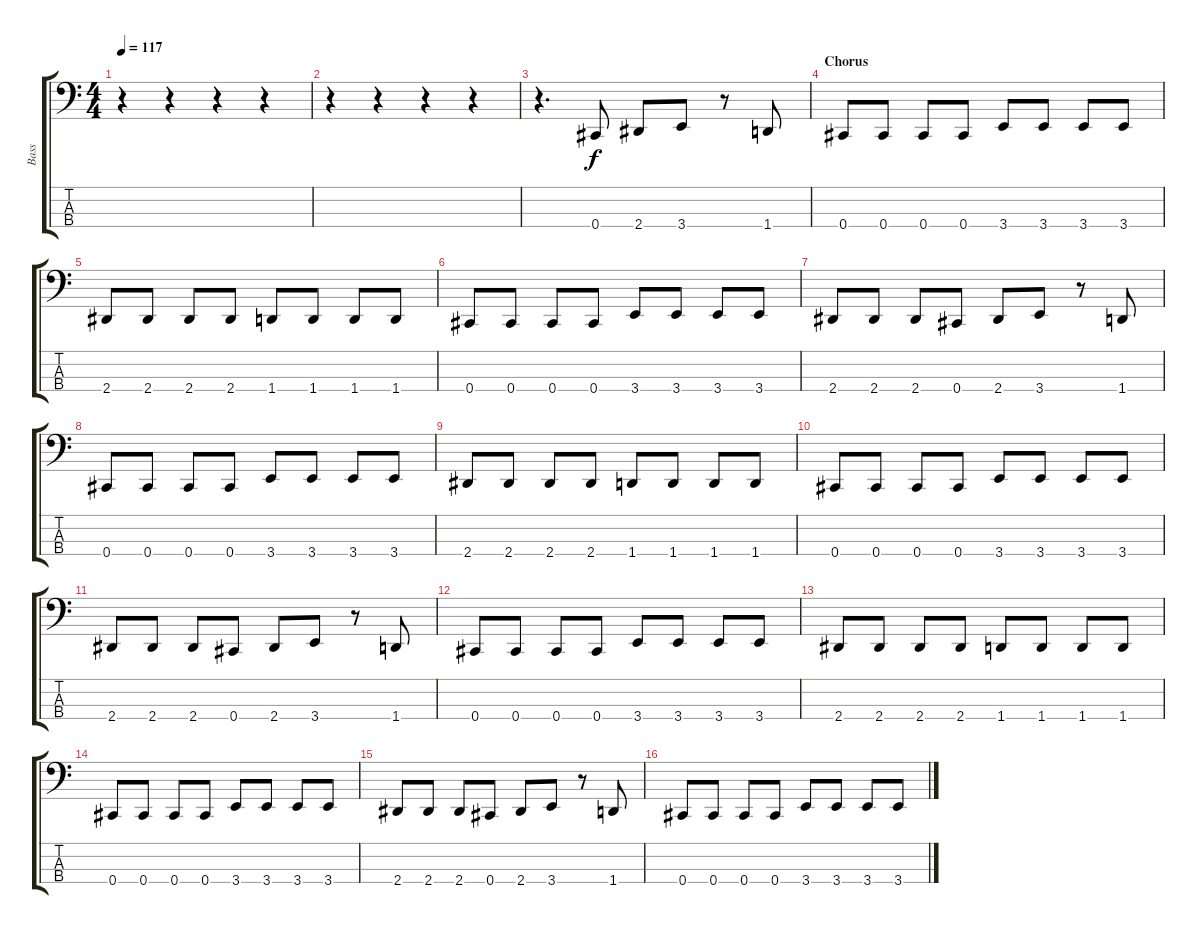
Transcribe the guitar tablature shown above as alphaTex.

\track ("Bass" "Bass") {instrument electricbassfinger}
\staff {score tabs}
\tuning (E2 B1 Gb1 Db1) {hide}
\ts (4 4)
\tempo 117
\clef f4
\ks c
r.4{dy f} r.4 r.4 r.4 |
r.4 r.4 r.4 r.4 |
r.4{d} 0.4.8 2.4.8 3.4.8 r.8 1.4.8 |
\section ("" "Chorus")
0.4.8 0.4.8 0.4.8 0.4.8 3.4.8 3.4.8 3.4.8 3.4.8 |
2.4.8 2.4.8 2.4.8 2.4.8 1.4.8 1.4.8 1.4.8 1.4.8 |
0.4.8 0.4.8 0.4.8 0.4.8 3.4.8 3.4.8 3.4.8 3.4.8 |
2.4.8 2.4.8 2.4.8 0.4.8 2.4.8 3.4.8 r.8 1.4.8 |
0.4.8 0.4.8 0.4.8 0.4.8 3.4.8 3.4.8 3.4.8 3.4.8 |
2.4.8 2.4.8 2.4.8 2.4.8 1.4.8 1.4.8 1.4.8 1.4.8 |
0.4.8 0.4.8 0.4.8 0.4.8 3.4.8 3.4.8 3.4.8 3.4.8 |
2.4.8 2.4.8 2.4.8 0.4.8 2.4.8 3.4.8 r.8 1.4.8 |
0.4.8 0.4.8 0.4.8 0.4.8 3.4.8 3.4.8 3.4.8 3.4.8 |
2.4.8 2.4.8 2.4.8 2.4.8 1.4.8 1.4.8 1.4.8 1.4.8 |
0.4.8 0.4.8 0.4.8 0.4.8 3.4.8 3.4.8 3.4.8 3.4.8 |
2.4.8 2.4.8 2.4.8 0.4.8 2.4.8 3.4.8 r.8 1.4.8 |
0.4.8 0.4.8 0.4.8 0.4.8 3.4.8 3.4.8 3.4.8 3.4.8
